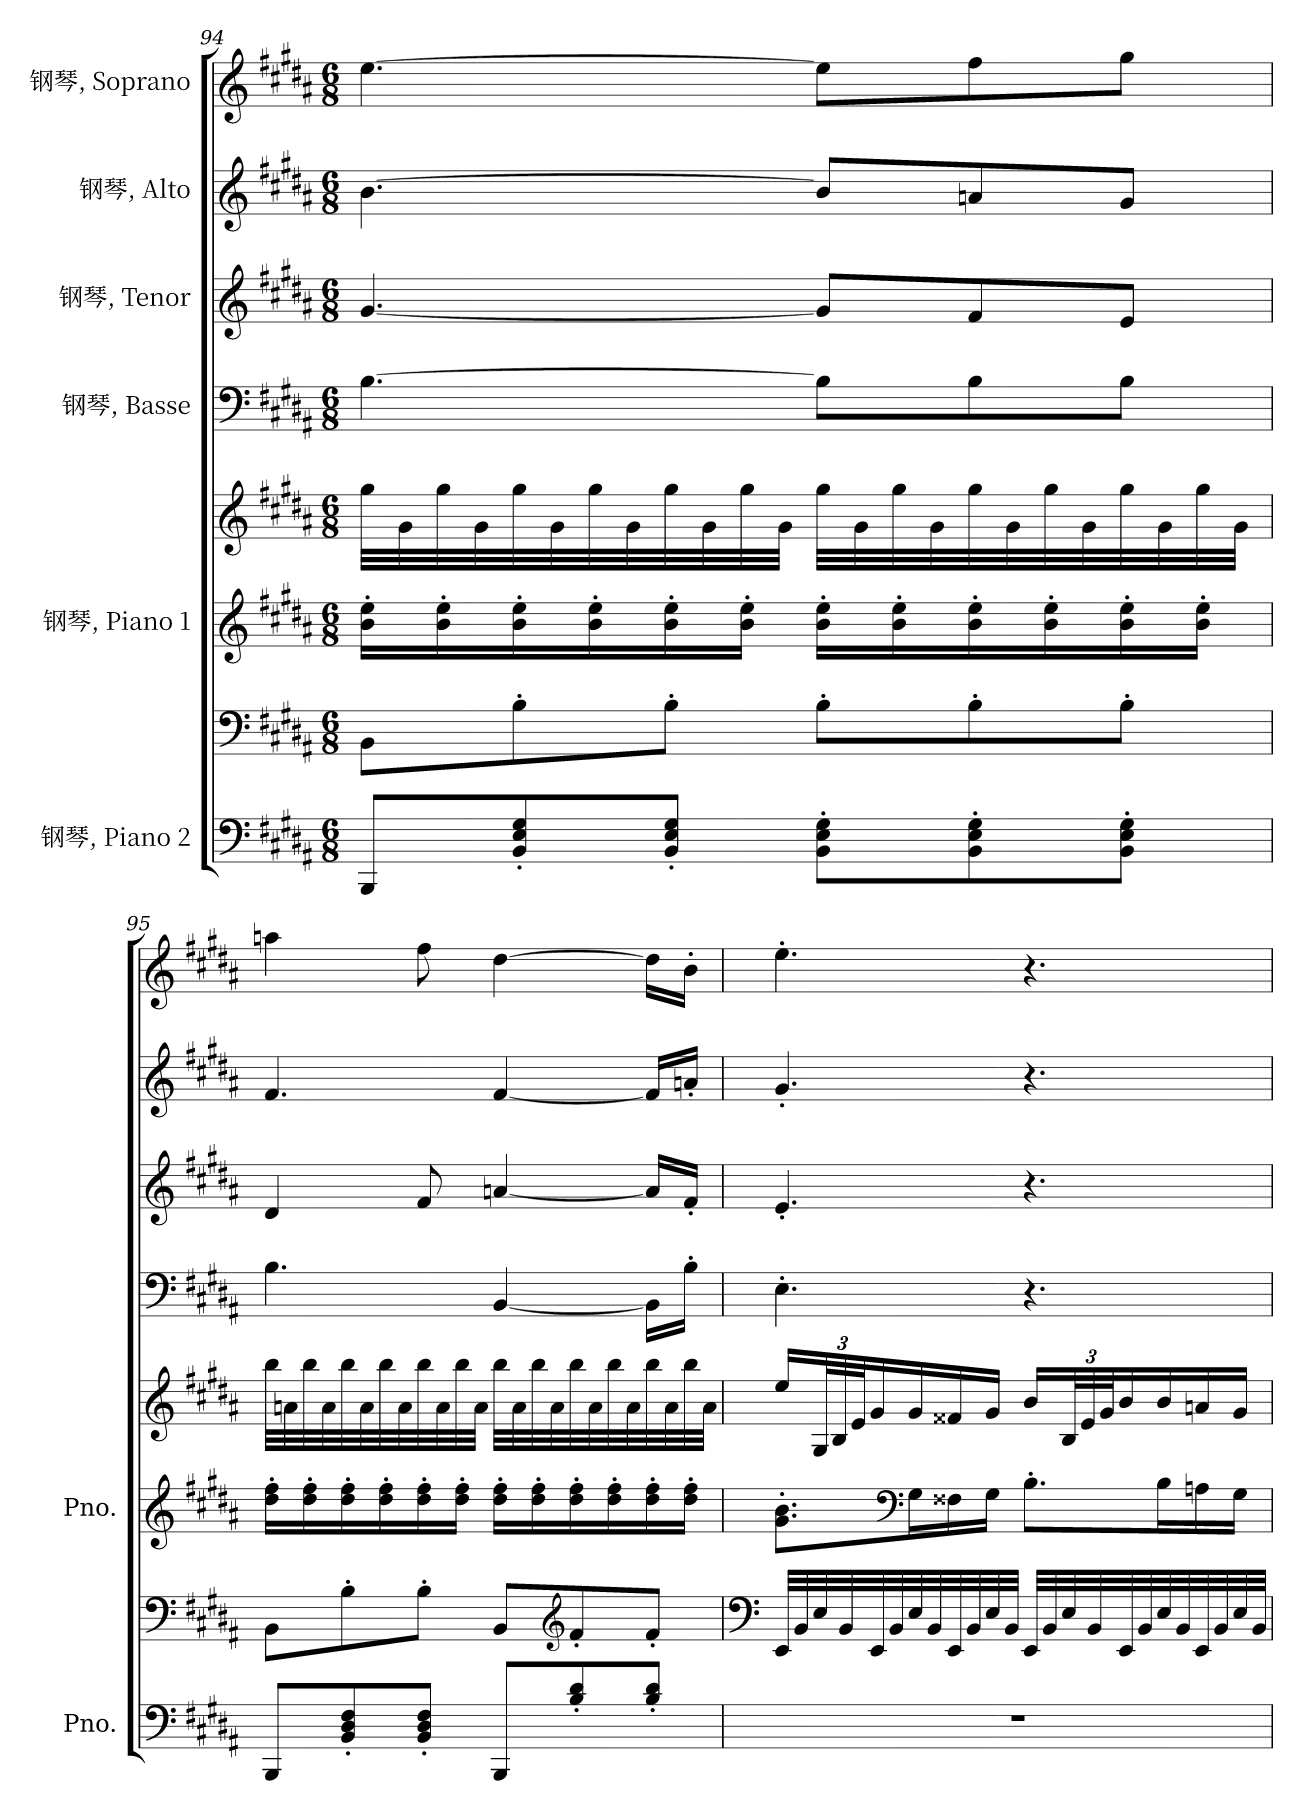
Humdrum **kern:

**kern	**kern	**kern	**kern	**kern	**kern	**kern	**kern
*part6	*part6	*part5	*part5	*part4	*part3	*part2	*part1
*staff8	*staff7	*staff6	*staff5	*staff4	*staff3	*staff2	*staff1
*I"钢琴, Piano 2	*	*I"钢琴, Piano 1	*	*I"钢琴, Basse	*I"钢琴, Tenor	*I"钢琴, Alto	*I"钢琴, Soprano
*I'Pno.	*	*I'Pno.	*	*	*	*	*
!!LO:PB:g=z
*clefF4	*clefF4	*clefG2	*clefG2	*clefF4	*clefG2	*clefG2	*clefG2
*k[f#c#g#d#a#]	*k[f#c#g#d#a#]	*k[f#c#g#d#a#]	*k[f#c#g#d#a#]	*k[f#c#g#d#a#]	*k[f#c#g#d#a#]	*k[f#c#g#d#a#]	*k[f#c#g#d#a#]
*M6/8	*M6/8	*M6/8	*M6/8	*M6/8	*M6/8	*M6/8	*M6/8
=94	=94	=94	=94	=94	=94	=94	=94
8BBB/L	8BB\L	16b\' 16ee\'LL	32gg#\LLL	[4.B\	[4.g#/	[4.b\	[4.ee\
.	.	.	32g#\	.	.	.	.
.	.	16b\' 16ee\'	32gg#\	.	.	.	.
.	.	.	32g#\	.	.	.	.
8BB/' 8E/' 8G#/'	8B'\	16b\' 16ee\'	32gg#\	.	.	.	.
.	.	.	32g#\	.	.	.	.
.	.	16b\' 16ee\'	32gg#\	.	.	.	.
.	.	.	32g#\	.	.	.	.
8BB/' 8E/' 8G#/'J	8B'\J	16b\' 16ee\'	32gg#\	.	.	.	.
.	.	.	32g#\	.	.	.	.
.	.	16b\' 16ee\'JJ	32gg#\	.	.	.	.
.	.	.	32g#\JJJ	.	.	.	.
8BB\' 8E\' 8G#\'L	8B'\L	16b\' 16ee\'LL	32gg#\LLL	8B\L]	8g#/L]	8b/L]	8ee\L]
.	.	.	32g#\	.	.	.	.
.	.	16b\' 16ee\'	32gg#\	.	.	.	.
.	.	.	32g#\	.	.	.	.
8BB\' 8E\' 8G#\'	8B'\	16b\' 16ee\'	32gg#\	8B\	8f#/	8an/	8ff#\
.	.	.	32g#\	.	.	.	.
.	.	16b\' 16ee\'	32gg#\	.	.	.	.
.	.	.	32g#\	.	.	.	.
8BB\' 8E\' 8G#\'J	8B'\J	16b\' 16ee\'	32gg#\	8B\J	8e/J	8g#/J	8gg#\J
.	.	.	32g#\	.	.	.	.
.	.	16b\' 16ee\'JJ	32gg#\	.	.	.	.
.	.	.	32g#\JJJ	.	.	.	.
!!LO:PB:g=z
=95	=95	=95	=95	=95	=95	=95	=95
8BBB/L	8BB\L	16dd#\' 16ff#\'LL	32bb\LLL	4.B\	4d#/	4.f#/	4aan\
.	.	.	32an\	.	.	.	.
.	.	16dd#\' 16ff#\'	32bb\	.	.	.	.
.	.	.	32a\	.	.	.	.
8BB/' 8D#/' 8F#/'	8B'\	16dd#\' 16ff#\'	32bb\	.	.	.	.
.	.	.	32a\	.	.	.	.
.	.	16dd#\' 16ff#\'	32bb\	.	.	.	.
.	.	.	32a\	.	.	.	.
8BB/' 8D#/' 8F#/'J	8B'\J	16dd#\' 16ff#\'	32bb\	.	8f#/	.	8ff#\
.	.	.	32a\	.	.	.	.
.	.	16dd#\' 16ff#\'JJ	32bb\	.	.	.	.
.	.	.	32a\JJJ	.	.	.	.
8BBB/L	8BB/L	16dd#\' 16ff#\'LL	32bb\LLL	[4BB/	[4an/	[4f#/	[4dd#\
.	.	.	32a\	.	.	.	.
.	.	16dd#\' 16ff#\'	32bb\	.	.	.	.
.	.	.	32a\	.	.	.	.
*	*clefG2	*	*	*	*	*	*
8B/' 8d#/'	8f#'/	16dd#\' 16ff#\'	32bb\	.	.	.	.
.	.	.	32a\	.	.	.	.
.	.	16dd#\' 16ff#\'	32bb\	.	.	.	.
.	.	.	32a\	.	.	.	.
8B/' 8d#/'J	8f#'/J	16dd#\' 16ff#\'	32bb\	16BB\LL]	16a/LL]	16f#/LL]	16dd#\LL]
.	.	.	32a\	.	.	.	.
.	.	16dd#\' 16ff#\'JJ	32bb\	16B'\JJ	16f#'/JJ	16an'/JJ	16b'\JJ
.	.	.	32a\JJJ	.	.	.	.
!!LO:PB:g=z
=96	=96	=96	=96	=96	=96	=96	=96
*	*clefF4	*	*	*	*	*	*
2.r	32EE/LLL	8.g#\' 8.b\'L	16ee/LL	4.E'\	4.e'/	4.g#'/	4.ee'\
.	32BB/	.	.	.	.	.	.
*	*	*	*Xbrackettup	*	*	*	*
.	32E/	.	48G#/L	.	.	.	.
.	.	.	48B/	.	.	.	.
.	32BB/	.	.	.	.	.	.
.	.	.	48e/J	.	.	.	.
.	32EE/	.	16g#/	.	.	.	.
.	32BB/	.	.	.	.	.	.
*	*	*clefF4	*	*	*	*	*
.	32E/	16G#\L	16g#/	.	.	.	.
.	32BB/	.	.	.	.	.	.
.	32EE/	16F##X\	16f##X/	.	.	.	.
.	32BB/	.	.	.	.	.	.
.	32E/	16G#\JJ	16g#/JJ	.	.	.	.
.	32BB/JJJ	.	.	.	.	.	.
.	32EE/LLL	8.B'\L	16b/LL	4.r	4.r	4.r	4.r
.	32BB/	.	.	.	.	.	.
.	32E/	.	48B/L	.	.	.	.
.	.	.	48e/	.	.	.	.
.	32BB/	.	.	.	.	.	.
.	.	.	48g#/J	.	.	.	.
.	32EE/	.	16b/	.	.	.	.
.	32BB/	.	.	.	.	.	.
.	32E/	16B\L	16b/	.	.	.	.
.	32BB/	.	.	.	.	.	.
.	32EE/	16An\	16an/	.	.	.	.
.	32BB/	.	.	.	.	.	.
.	32E/	16G#\JJ	16g#/JJ	.	.	.	.
.	32BB/JJJ	.	.	.	.	.	.
=	=	=	=	=	=	=	=
*-	*-	*-	*-	*-	*-	*-	*-
